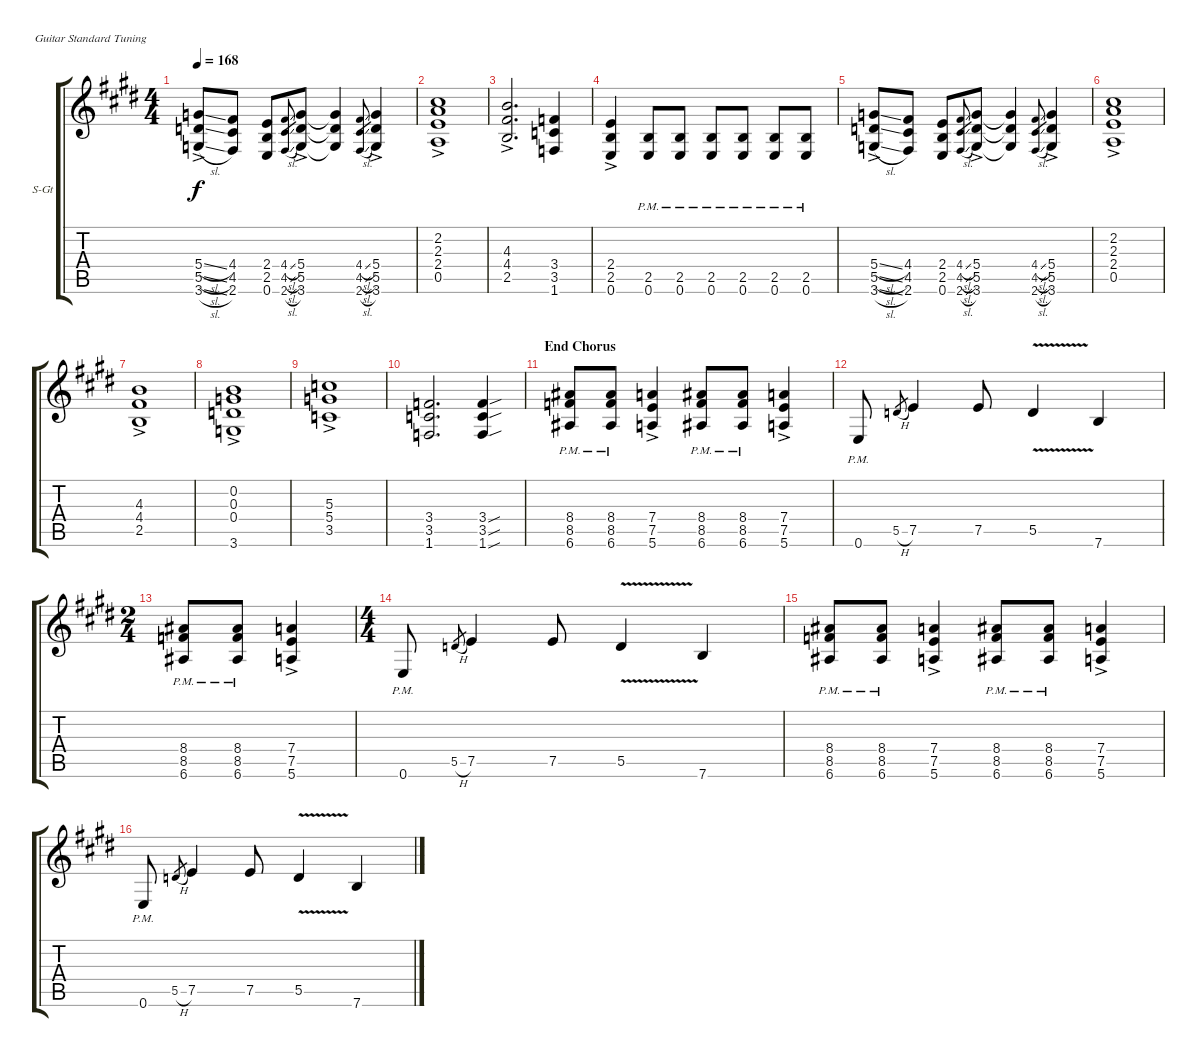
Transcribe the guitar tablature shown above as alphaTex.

\bracketExtendMode groupsimilarinstruments
\firstSystemTrackNameOrientation horizontal
\otherSystemsTrackNameOrientation horizontal
\track ("Guitar II" "S-Gt") {instrument acousticguitarsteel}
\staff {score tabs}
\tuning (E4 B3 G3 D3 A2 E2)
\ts (4 4)
\tempo 168
\clef g2
\scale
1.07818
\ks e
(5.4{sl} 5.5{sl} 3.6{sl ac}).8{dy f} (4.4 4.5 2.6).8 (2.5 0.6 2.4).8 (4.4{sl} 4.5{sl} 2.6{sl}).8{gr} (5.4 5.5 3.6{ac}).8 (5.4{t} 5.5{t} 3.6{t}).4 (4.4{sl} 4.5{sl} 2.6{sl}).8{gr} (5.4 5.5 3.6{ac}).4 |
\scale
0.921816 (2.3 2.4 0.5 2.2{ac}).1 |
\scale
1.07818 (4.3 4.4 2.5{ac}).2{d} (3.4 3.5 1.6).4 |
\scale
0.921816 (2.4 2.5 0.6{ac}).4 (2.5{pm} 0.6{pm}).8 (2.5{pm} 0.6{pm}).8 (2.5{pm} 0.6{pm}).8 (2.5{pm} 0.6{pm}).8 (2.5{pm} 0.6{pm}).8 (2.5{pm} 0.6{pm}).8 |
\scale
1.07818 (5.4{sl} 5.5{sl} 3.6{sl ac}).8 (4.4 4.5 2.6).8 (2.5 0.6 2.4).8 (4.4{sl} 4.5{sl} 2.6{sl}).8{gr} (5.4 5.5 3.6{ac}).8 (5.4{t} 5.5{t} 3.6{t}).4 (4.4{sl} 4.5{sl} 2.6{sl}).8{gr} (5.4 5.5 3.6{ac}).4 |
\scale
0.921816 (2.3 2.4 0.5 2.2{ac}).1 |
\scale
1.07818 (4.3 4.4 2.5{ac}).1 |
\scale
0.921816 (3.6{ac} 0.4 0.3 0.2).1 |
\scale
1.07818 (5.3 5.4 3.5{ac}).1 |
\scale
0.921816 (3.4 3.5 1.6).2{d} (3.4{sou} 3.5{sou} 1.6{sou}).4 |
\section ("" "End Chorus")
\scale
1.07818 (8.5{pm} 6.6{pm} 8.4{pm}).8 (8.5{pm} 6.6{pm} 8.4{pm}).8 (7.4 7.5{ac} 5.6).4 (8.5{pm} 6.6{pm} 8.4{pm}).8 (8.5{pm} 6.6{pm} 8.4{pm}).8 (7.4 7.5 5.6{ac}).4 |
\scale
0.921816 0.6{pm}.8 5.5{h}.8{gr} 7.5.4 7.5.8 5.5{v}.4 7.6.4 |
\ts (2 4)
\scale
1.10845 (8.5{pm} 6.6{pm} 8.4{pm}).8 (8.5{pm} 6.6{pm} 8.4{pm}).8 (7.4 7.5 5.6{ac}).4 |
\ts (4 4)
\scale
0.891551 0.6{pm}.8 5.5{h}.8{gr} 7.5.4 7.5.8 5.5{v}.4 7.6.4 |
\scale
1.07818 (8.5{pm} 6.6{pm} 8.4{pm}).8 (8.5{pm} 6.6{pm} 8.4{pm}).8 (7.4 7.5{ac} 5.6).4 (8.5{pm} 6.6{pm} 8.4{pm}).8 (8.5{pm} 6.6{pm} 8.4{pm}).8 (7.4 7.5 5.6{ac}).4 |
\scale
0.921816 0.6{pm}.8 5.5{h}.8{gr} 7.5.4 7.5.8 5.5{v}.4 7.6.4
